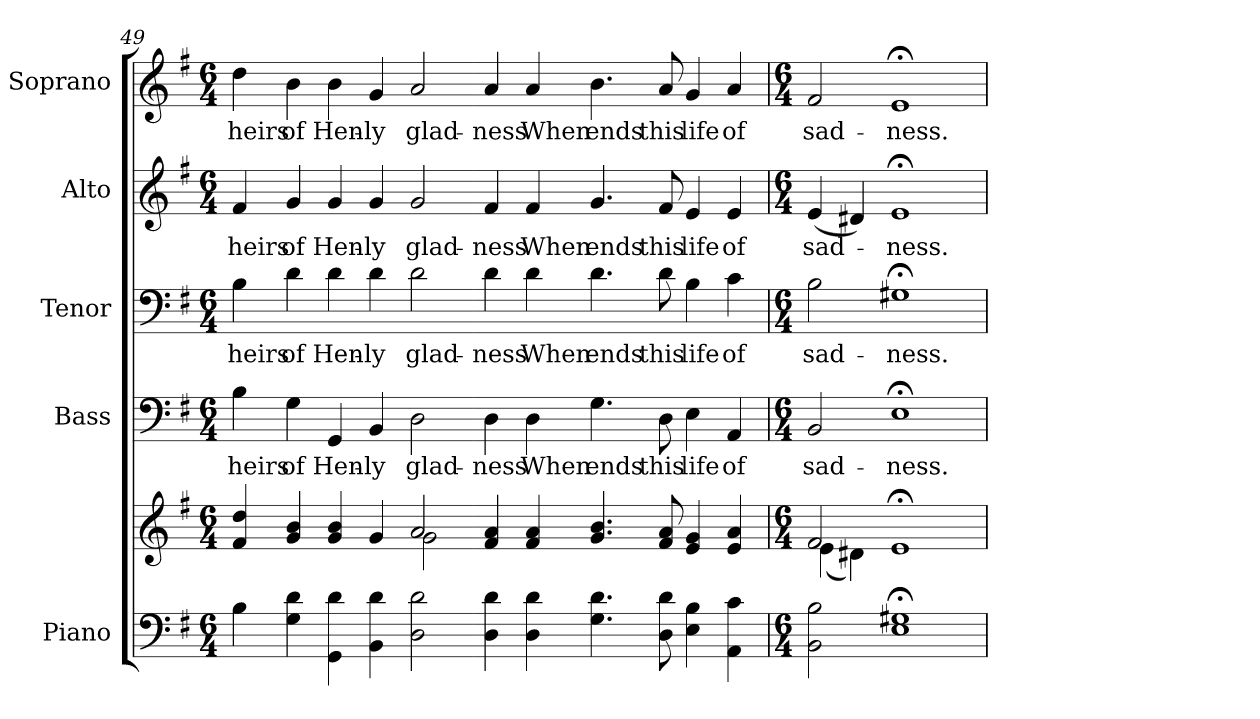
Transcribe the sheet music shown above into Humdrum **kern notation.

**kern	**kern	**kern	**text	**kern	**text	**kern	**text	**kern	**text
*part5	*part5	*part4	*part4	*part3	*part3	*part2	*part2	*part1	*part1
*staff6	*staff5	*staff4	*staff4	*staff3	*staff3	*staff2	*staff2	*staff1	*staff1
*I"Piano	*	*I"Bass	*	*I"Tenor	*	*I"Alto	*	*I"Soprano	*
*I'Pno.	*	*I'B.	*	*I'T.	*	*I'A.	*	*I'S.	*
!!LO:PB:g=z
*clefF4	*clefG2	*clefF4	*	*clefF4	*	*clefG2	*	*clefG2	*
*k[f#]	*k[f#]	*k[f#]	*	*k[f#]	*	*k[f#]	*	*k[f#]	*
*G:	*G:	*G:	*	*G:	*	*G:	*	*G:	*
*M6/4	*M6/4	*M6/4	*	*M6/4	*	*M6/4	*	*M6/4	*
=49	=49	=49	=49	=49	=49	=49	=49	=49	=49
*	*^	*	*	*	*	*	*	*	*
!	!	!	!	!LO:LY:b:color=#000000	!	!	!	!	!	!
!	!	!	!	!	!	!LO:LY:b:color=#000000	!	!	!	!
!	!	!	!	!	!	!	!	!LO:LY:b:color=#000000	!	!
!	!	!	!	!	!	!	!	!	!	!LO:LY:b:color=#000000
4Bi\	4f#i/ 4ddi	4ryy	4Bi\	heirs	4Bi\	heirs	4f#i/	heirs	4ddi\	heirs
!	!	!	!	!LO:LY:b:color=#000000	!	!	!	!	!	!
!	!	!	!	!	!	!LO:LY:b:color=#000000	!	!	!	!
!	!	!	!	!	!	!	!	!LO:LY:b:color=#000000	!	!
!	!	!	!	!	!	!	!	!	!	!LO:LY:b:color=#000000
4Gi\ 4di	4gi/ 4bi	4ryy	4Gi\	of	4di\	of	4gi/	of	4bi\	of
!	!	!	!	!LO:LY:b:color=#000000	!	!	!	!	!	!
!	!	!	!	!	!	!LO:LY:b:color=#000000	!	!	!	!
!	!	!	!	!	!	!	!	!LO:LY:b:color=#000000	!	!
!	!	!	!	!	!	!	!	!	!	!LO:LY:b:color=#000000
4GGi\ 4di	4gi/ 4bi	2ryy	4GGi/	Hen-	4di\	Hen-	4gi/	Hen-	4bi\	Hen-
!	!	!	!	!LO:LY:b:color=#000000	!	!	!	!	!	!
!	!	!	!	!	!	!LO:LY:b:color=#000000	!	!	!	!
!	!	!	!	!	!	!	!	!LO:LY:b:color=#000000	!	!
!	!	!	!	!	!	!	!	!	!	!LO:LY:b:color=#000000
4BBi\ 4di	4gi/	.	4BBi/	-ly	4di\	-ly	4gi/	-ly	4gi/	-ly
!	!	!	!	!LO:LY:b:color=#000000	!	!	!	!	!	!
!	!	!	!	!	!	!LO:LY:b:color=#000000	!	!	!	!
!	!	!	!	!	!	!	!	!LO:LY:b:color=#000000	!	!
!	!	!	!	!	!	!	!	!	!	!LO:LY:b:color=#000000
2Di\ 2di	2ai/	2gi\	2Di\	glad-	2di\	glad-	2gi/	glad-	2ai/	glad-
=50-	=50-	=50-	=50-	=50-	=50-	=50-	=50-	=50-	=50-	=50-
!	!	!	!	!LO:LY:b:color=#000000	!	!	!	!	!	!
!	!	!	!	!	!	!LO:LY:b:color=#000000	!	!	!	!
!	!	!	!	!	!	!	!	!LO:LY:b:color=#000000	!	!
!	!	!	!	!	!	!	!	!	!	!LO:LY:b:color=#000000
4Di\ 4di	4f#i/ 4ai	2.ryy	4Di\	-ness	4di\	-ness	4f#i/	-ness	4ai/	-ness
!	!	!	!	!LO:LY:b:color=#000000	!	!	!	!	!	!
!	!	!	!	!	!	!LO:LY:b:color=#000000	!	!	!	!
!	!	!	!	!	!	!	!	!LO:LY:b:color=#000000	!	!
!	!	!	!	!	!	!	!	!	!	!LO:LY:b:color=#000000
4Di\ 4di	4f#i/ 4ai	.	4Di\	When	4di\	When	4f#i/	When	4ai/	When
!	!	!	!	!LO:LY:b:color=#000000	!	!	!	!	!	!
!	!	!	!	!	!	!LO:LY:b:color=#000000	!	!	!	!
!	!	!	!	!	!	!	!	!LO:LY:b:color=#000000	!	!
!	!	!	!	!	!	!	!	!	!	!LO:LY:b:color=#000000
4.Gi\ 4.di	4.gi/ 4.bi	.	4.Gi\	ends	4.di\	ends	4.gi/	ends	4.bi\	ends
.	.	4ryy	.	.	.	.	.	.	.	.
!	!	!	!	!LO:LY:b:color=#000000	!	!	!	!	!	!
!	!	!	!	!	!	!LO:LY:b:color=#000000	!	!	!	!
!	!	!	!	!	!	!	!	!LO:LY:b:color=#000000	!	!
!	!	!	!	!	!	!	!	!	!	!LO:LY:b:color=#000000
8Di\ 8di	8f#i/ 8ai	.	8Di\	this	8di\	this	8f#i/	this	8ai/	this
!	!	!	!	!LO:LY:b:color=#000000	!	!	!	!	!	!
!	!	!	!	!	!	!LO:LY:b:color=#000000	!	!	!	!
!	!	!	!	!	!	!	!	!LO:LY:b:color=#000000	!	!
!	!	!	!	!	!	!	!	!	!	!LO:LY:b:color=#000000
4Ei\ 4Bi	4ei/ 4gi	2ryy	4Ei\	life	4Bi\	life	4ei/	life	4gi/	life
!	!	!	!	!LO:LY:b:color=#000000	!	!	!	!	!	!
!	!	!	!	!	!	!LO:LY:b:color=#000000	!	!	!	!
!	!	!	!	!	!	!	!	!LO:LY:b:color=#000000	!	!
!	!	!	!	!	!	!	!	!	!	!LO:LY:b:color=#000000
4AAi\ 4ci	4ei/ 4ai	.	4AAi/	of	4ci\	of	4ei/	of	4ai/	of
!!LO:PB:g=z
=51	=51	=51	=51	=51	=51	=51	=51	=51	=51	=51
*M6/4	*M6/4	*	*M6/4	*	*M6/4	*	*M6/4	*	*M6/4	*
!	!	!	!	!LO:LY:b:color=#000000	!	!	!	!	!	!
!	!	!	!	!	!	!LO:LY:b:color=#000000	!	!	!	!
!	!	!	!	!	!	!	!	!LO:LY:b:color=#000000	!	!
!	!	!	!	!	!	!	!	!	!	!LO:LY:b:color=#000000
2BBi\ 2Bi	2f#i/	(4ei\	2BBi/	sad-	2Bi\	sad-	(4ei/	sad-	2f#i/	sad-
.	.	4d#Xi\)	.	.	.	.	4d#Xi/)	.	.	.
!	!	!	!	!LO:LY:b:color=#000000	!	!	!	!	!	!
!	!	!	!	!	!	!LO:LY:b:color=#000000	!	!	!	!
!	!	!	!	!	!	!	!	!LO:LY:b:color=#000000	!	!
!	!	!	!	!	!	!	!	!	!	!LO:LY:b:color=#000000
1Ei; 1G#Xi;	1e;i	1ryy	1E;i	-ness.	1G#X;i	-ness.	1e;i	-ness.	1e;i	-ness.
*	*v	*v	*	*	*	*	*	*	*	*
=	=	=	=	=	=	=	=	=	=
*-	*-	*-	*-	*-	*-	*-	*-	*-	*-
